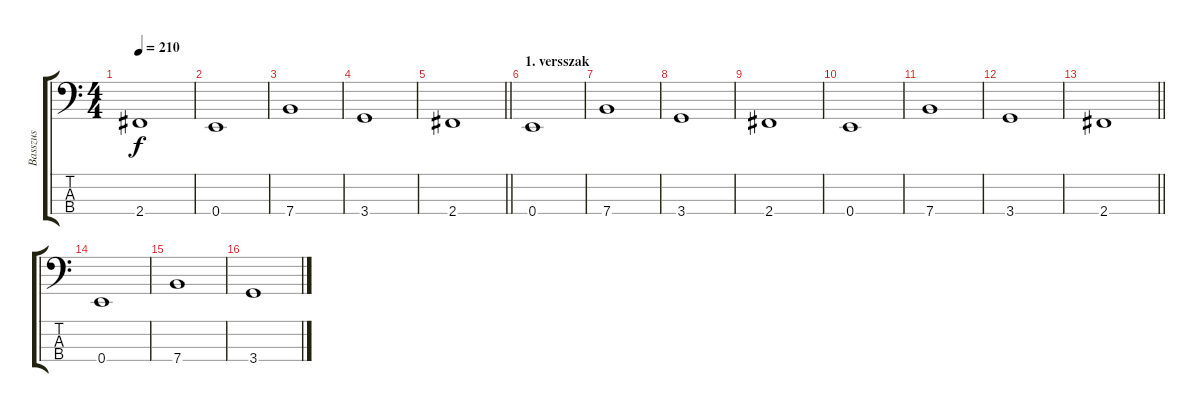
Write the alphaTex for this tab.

\track ("Basszus" "Basszus") {instrument electricbassfinger}
\staff {score tabs}
\tuning (G2 D2 A1 E1) {hide}
\ts (4 4)
\tempo 210
\clef f4
\ks c
2.4.1{dy f} |
0.4.1 |
7.4.1 |
3.4.1 |
\barLineRight lightlight
2.4.1 |
\section ("" "1. versszak")
0.4.1 |
7.4.1 |
3.4.1 |
2.4.1 |
0.4.1 |
7.4.1 |
3.4.1 |
\barLineRight lightlight
2.4.1 |
0.4.1 |
7.4.1 |
3.4.1
